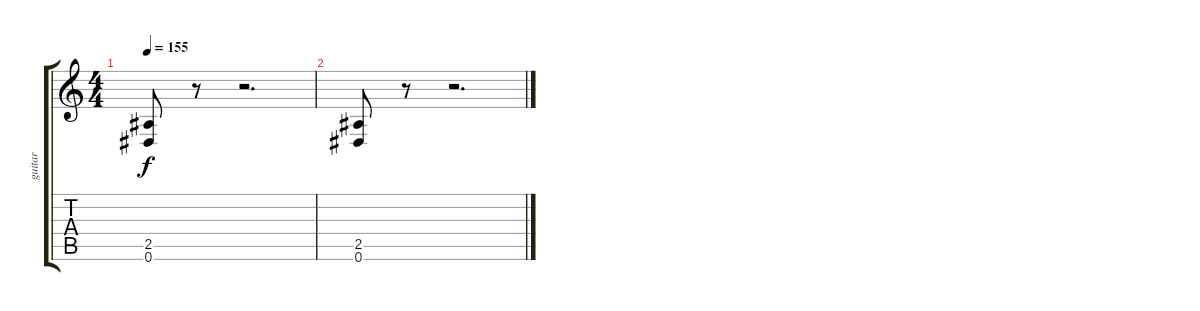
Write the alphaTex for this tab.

\track ("guitar" "guitar") {instrument distortionguitar}
\staff {score tabs}
\tuning (Eb4 Bb3 Gb3 Db3 Ab2 Eb2) {hide}
\ts (4 4)
\tempo 155
\clef g2
\ks c
(2.5 0.6).8{dy f} r.8 r.2{d} |
(2.5 0.6).8 r.8 r.2{d}
